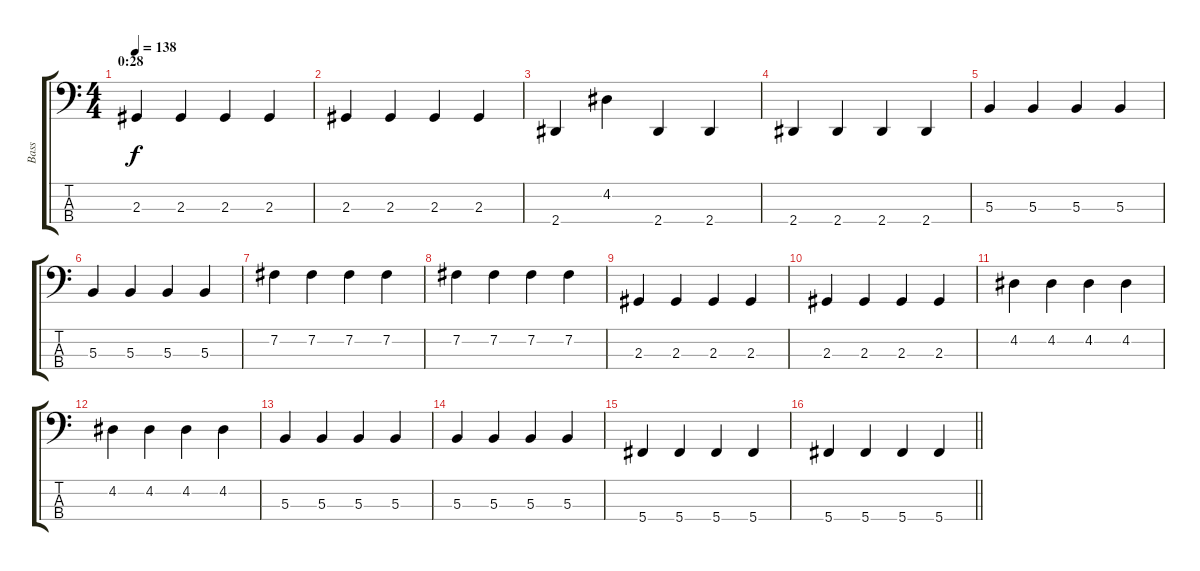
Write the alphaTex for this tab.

\track ("Bass" "Bass") {instrument electricbassfinger}
\staff {score tabs}
\tuning (E2 B1 Gb1 Db1) {hide}
\ts (4 4)
\section ("" "0:28")
\tempo 138
\clef f4
\ks c
2.3.4{dy f} 2.3.4 2.3.4 2.3.4 |
2.3.4 2.3.4 2.3.4 2.3.4 |
2.4.4 4.2.4 2.4.4 2.4.4 |
2.4.4 2.4.4 2.4.4 2.4.4 |
5.3.4 5.3.4 5.3.4 5.3.4 |
5.3.4 5.3.4 5.3.4 5.3.4 |
7.2.4 7.2.4 7.2.4 7.2.4 |
7.2.4 7.2.4 7.2.4 7.2.4 |
2.3.4 2.3.4 2.3.4 2.3.4 |
2.3.4 2.3.4 2.3.4 2.3.4 |
4.2.4 4.2.4 4.2.4 4.2.4 |
4.2.4 4.2.4 4.2.4 4.2.4 |
5.3.4 5.3.4 5.3.4 5.3.4 |
5.3.4 5.3.4 5.3.4 5.3.4 |
5.4.4 5.4.4 5.4.4 5.4.4 |
\barLineRight lightlight
5.4.4 5.4.4 5.4.4 5.4.4
